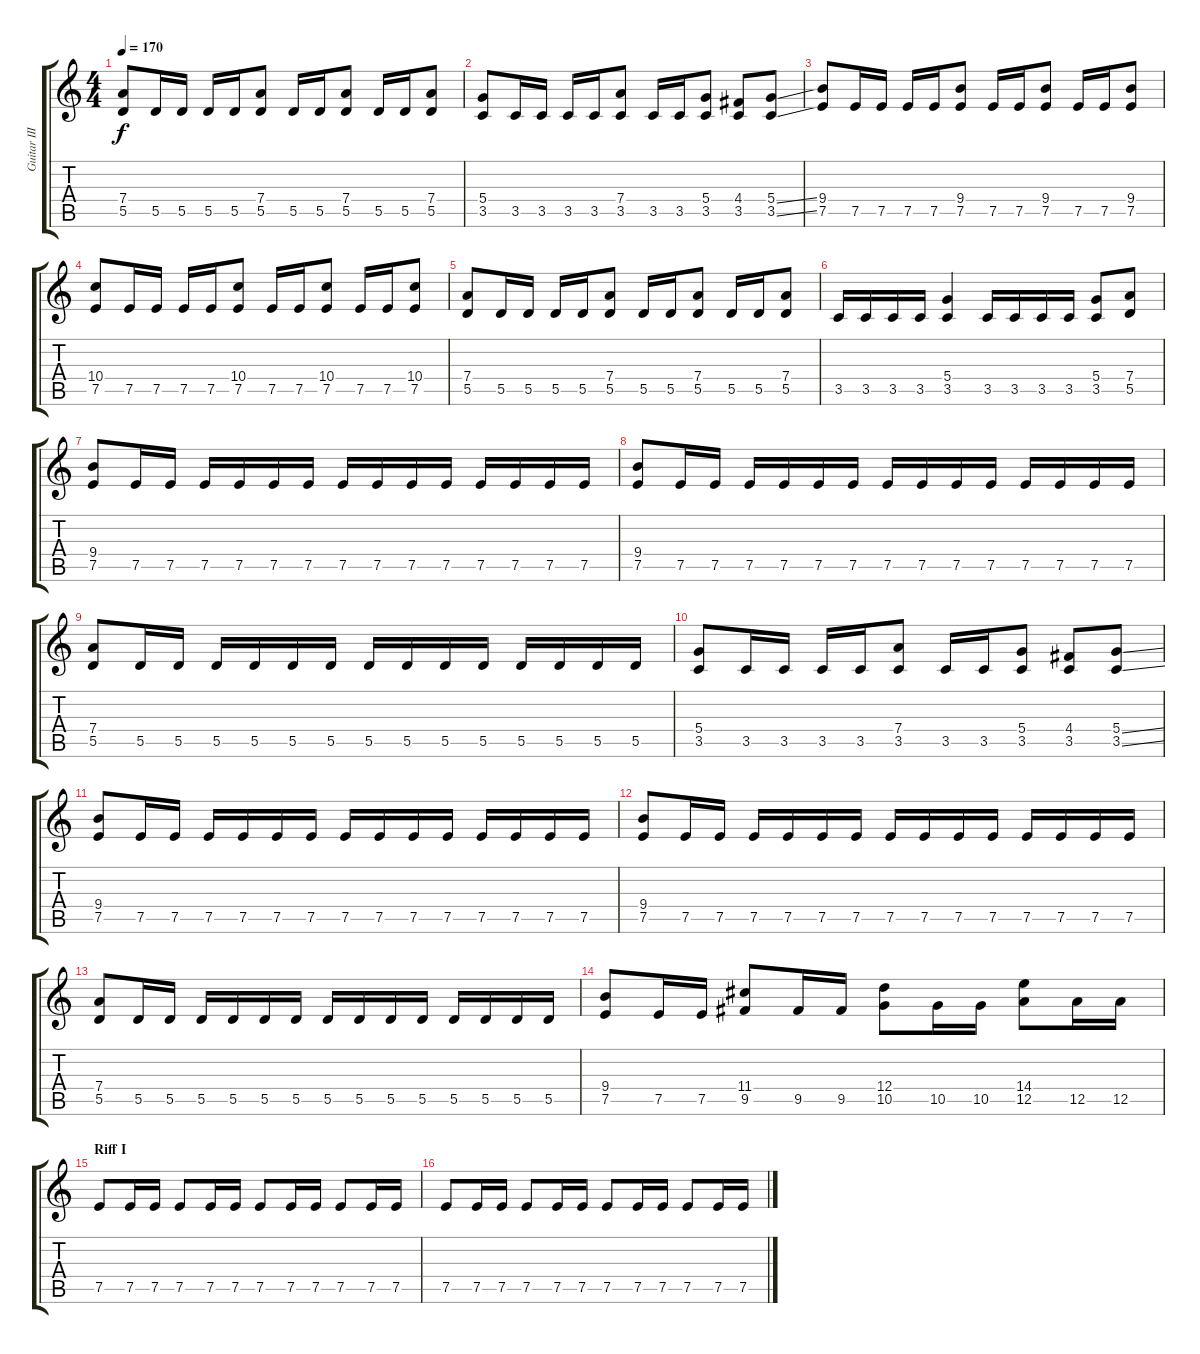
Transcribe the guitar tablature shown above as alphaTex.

\track ("Guitar III" "Guitar III") {instrument distortionguitar}
\staff {score tabs}
\tuning (E4 B3 G3 D3 A2 E2) {hide}
\ts (4 4)
\tempo 170
\clef g2
\ks c
(7.4 5.5).8{dy f} 5.5.16 5.5.16 5.5.16 5.5.16 (7.4 5.5).8 5.5.16 5.5.16 (7.4 5.5).8 5.5.16 5.5.16 (7.4 5.5).8 |
(5.4 3.5).8 3.5.16 3.5.16 3.5.16 3.5.16 (7.4 3.5).8 3.5.16 3.5.16 (5.4 3.5).8 (4.4 3.5).8 (5.4{ss} 3.5{ss}).8 |
(9.4 7.5).8 7.5.16 7.5.16 7.5.16 7.5.16 (9.4 7.5).8 7.5.16 7.5.16 (9.4 7.5).8 7.5.16 7.5.16 (9.4 7.5).8 |
(10.4 7.5).8 7.5.16 7.5.16 7.5.16 7.5.16 (10.4 7.5).8 7.5.16 7.5.16 (10.4 7.5).8 7.5.16 7.5.16 (10.4 7.5).8 |
(7.4 5.5).8 5.5.16 5.5.16 5.5.16 5.5.16 (7.4 5.5).8 5.5.16 5.5.16 (7.4 5.5).8 5.5.16 5.5.16 (7.4 5.5).8 |
3.5.16 3.5.16 3.5.16 3.5.16 (5.4 3.5).4 3.5.16 3.5.16 3.5.16 3.5.16 (5.4 3.5).8 (7.4 5.5).8 |
(9.4 7.5).8 7.5.16 7.5.16 7.5.16 7.5.16 7.5.16 7.5.16 7.5.16 7.5.16 7.5.16 7.5.16 7.5.16 7.5.16 7.5.16 7.5.16 |
(9.4 7.5).8 7.5.16 7.5.16 7.5.16 7.5.16 7.5.16 7.5.16 7.5.16 7.5.16 7.5.16 7.5.16 7.5.16 7.5.16 7.5.16 7.5.16 |
(7.4 5.5).8 5.5.16 5.5.16 5.5.16 5.5.16 5.5.16 5.5.16 5.5.16 5.5.16 5.5.16 5.5.16 5.5.16 5.5.16 5.5.16 5.5.16 |
(5.4 3.5).8 3.5.16 3.5.16 3.5.16 3.5.16 (7.4 3.5).8 3.5.16 3.5.16 (5.4 3.5).8 (4.4 3.5).8 (5.4{ss} 3.5{ss}).8 |
(9.4 7.5).8 7.5.16 7.5.16 7.5.16 7.5.16 7.5.16 7.5.16 7.5.16 7.5.16 7.5.16 7.5.16 7.5.16 7.5.16 7.5.16 7.5.16 |
(9.4 7.5).8 7.5.16 7.5.16 7.5.16 7.5.16 7.5.16 7.5.16 7.5.16 7.5.16 7.5.16 7.5.16 7.5.16 7.5.16 7.5.16 7.5.16 |
(7.4 5.5).8 5.5.16 5.5.16 5.5.16 5.5.16 5.5.16 5.5.16 5.5.16 5.5.16 5.5.16 5.5.16 5.5.16 5.5.16 5.5.16 5.5.16 |
(9.4 7.5).8 7.5.16 7.5.16 (11.4 9.5).8 9.5.16 9.5.16 (12.4 10.5).8 10.5.16 10.5.16 (14.4 12.5).8 12.5.16 12.5.16 |
\section ("" "Riff I")
7.5.8 7.5.16 7.5.16 7.5.8 7.5.16 7.5.16 7.5.8 7.5.16 7.5.16 7.5.8 7.5.16 7.5.16 |
7.5.8 7.5.16 7.5.16 7.5.8 7.5.16 7.5.16 7.5.8 7.5.16 7.5.16 7.5.8 7.5.16 7.5.16
